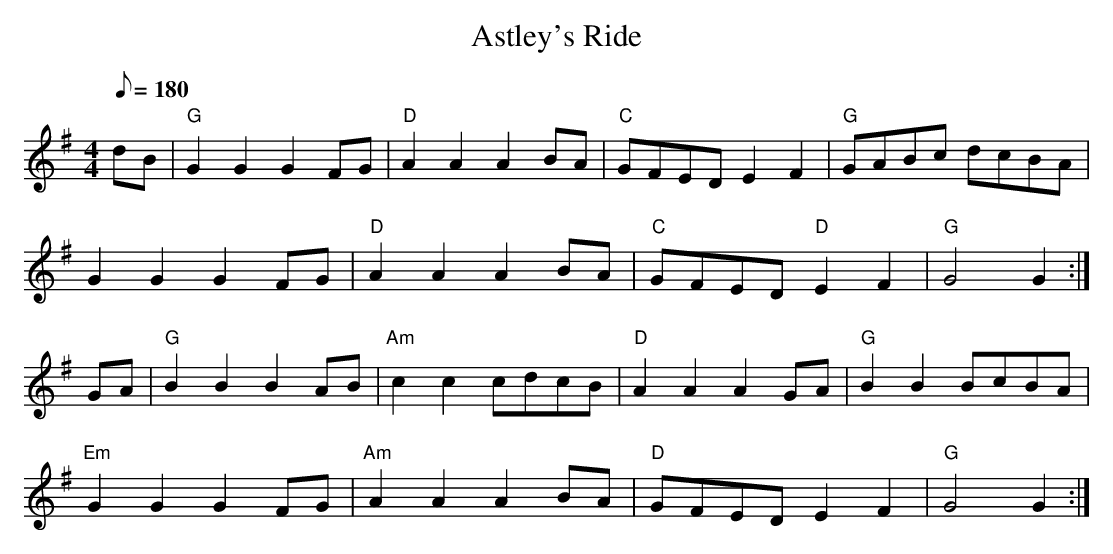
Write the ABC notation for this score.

X:1
T:Astley's Ride
M:4/4
Q:180
K:G
dB|"G"G2G2 G2FG|"D"A2A2 A2BA|"C"GFED E2F2|"G"GABc dcBA|
G2G2 G2FG|"D"A2A2 A2BA|"C"GFED "D"E2F2|"G" G4G2 :|
GA|"G" B2B2 B2AB|"Am"c2c2 cdcB| "D"A2A2 A2GA|"G"B2B2 BcBA|
"Em" G2G2 G2FG|"Am"A2A2 A2BA|"D" GFED E2F2|"G"G4G2 :|
